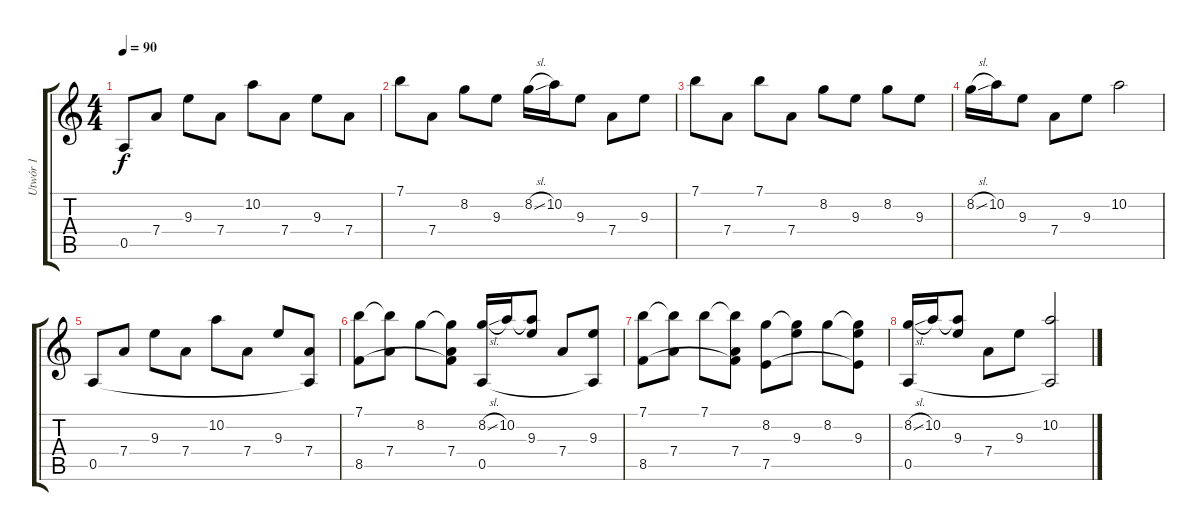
\track ("Utwór 1" "Utwór 1") {instrument acousticguitarsteel}
\staff {score tabs}
\tuning (E4 B3 G3 D3 A2 E2) {hide}
\ts (4 4)
\tempo 90
\clef g2
\ks c
0.5.8{dy f instrument acousticguitarsteel} 7.4.8 9.3.8 7.4.8 10.2.8 7.4.8 9.3.8 7.4.8 |
7.1.8 7.4.8 8.2.8 9.3.8 8.2{sl}.16 10.2.16 9.3.8 7.4.8 9.3.8 |
7.1.8 7.4.8 7.1.8 7.4.8 8.2.8 9.3.8 8.2.8 9.3.8 |
8.2{sl}.16 10.2.16 9.3.8 7.4.8 9.3.8 10.2.2 |
0.5.8 7.4.8 9.3.8 7.4.8 10.2.8 7.4.8 9.3.8 (7.4 0.5{t}).8 |
(7.1 8.5).8 (7.1{t} 7.4).8 8.2.8 (8.2{t} 7.4 8.5{t}).8 (8.2{sl} 0.5).16 10.2.16 (10.2{t} 9.3).8 7.4.8 (9.3 0.5{t}).8 |
(7.1 8.5).8 (7.1{t} 7.4).8 7.1.8 (7.1{t} 7.4 8.5{t}).8 (8.2 7.5).8 (8.2{t} 9.3).8 8.2.8 (8.2{t} 9.3 7.5{t}).8 |
(8.2{sl} 0.5).16 10.2.16 (10.2{t} 9.3).8 7.4.8 9.3.8 (10.2 0.5{t}).2
